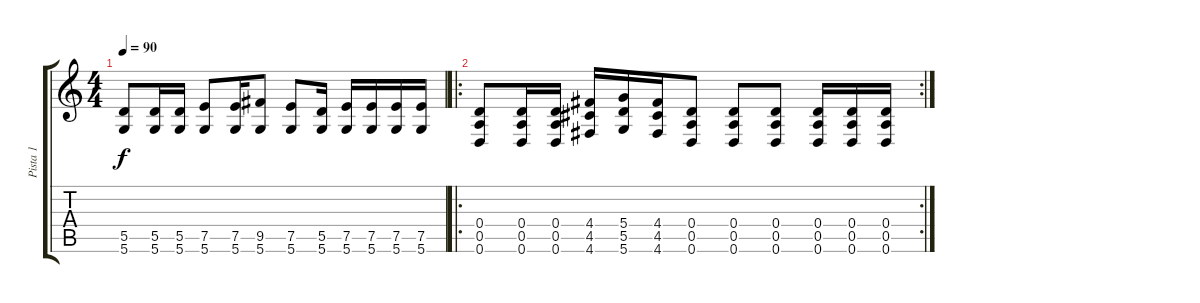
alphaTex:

\track ("Pista 1" "Pista 1") {instrument distortionguitar}
\staff {score tabs}
\tuning (E4 B3 G3 D3 A2 D2) {hide}
\ts (4 4)
\tempo 90
\clef g2
\ks c
(5.5 5.6).8{dy f} (5.5 5.6).16 (5.5 5.6).16 (7.5 5.6).8 (7.5 5.6).16 (9.5 5.6).8 (7.5 5.6).8 (5.5 5.6).16 (7.5 5.6).16 (7.5 5.6).16 (7.5 5.6).16 (7.5 5.6).16 |
\ro
\rc 2
(0.4 0.5 0.6).8 (0.4 0.5 0.6).16 (0.4 0.5 0.6).16 (4.4 4.5 4.6).16 (5.4 5.5 5.6).16 (4.4 4.5 4.6).16 (0.4 0.5 0.6).8 (0.4 0.5 0.6).8 (0.4 0.5 0.6).8 (0.4 0.5 0.6).16 (0.4 0.5 0.6).16 (0.4 0.5 0.6).16
